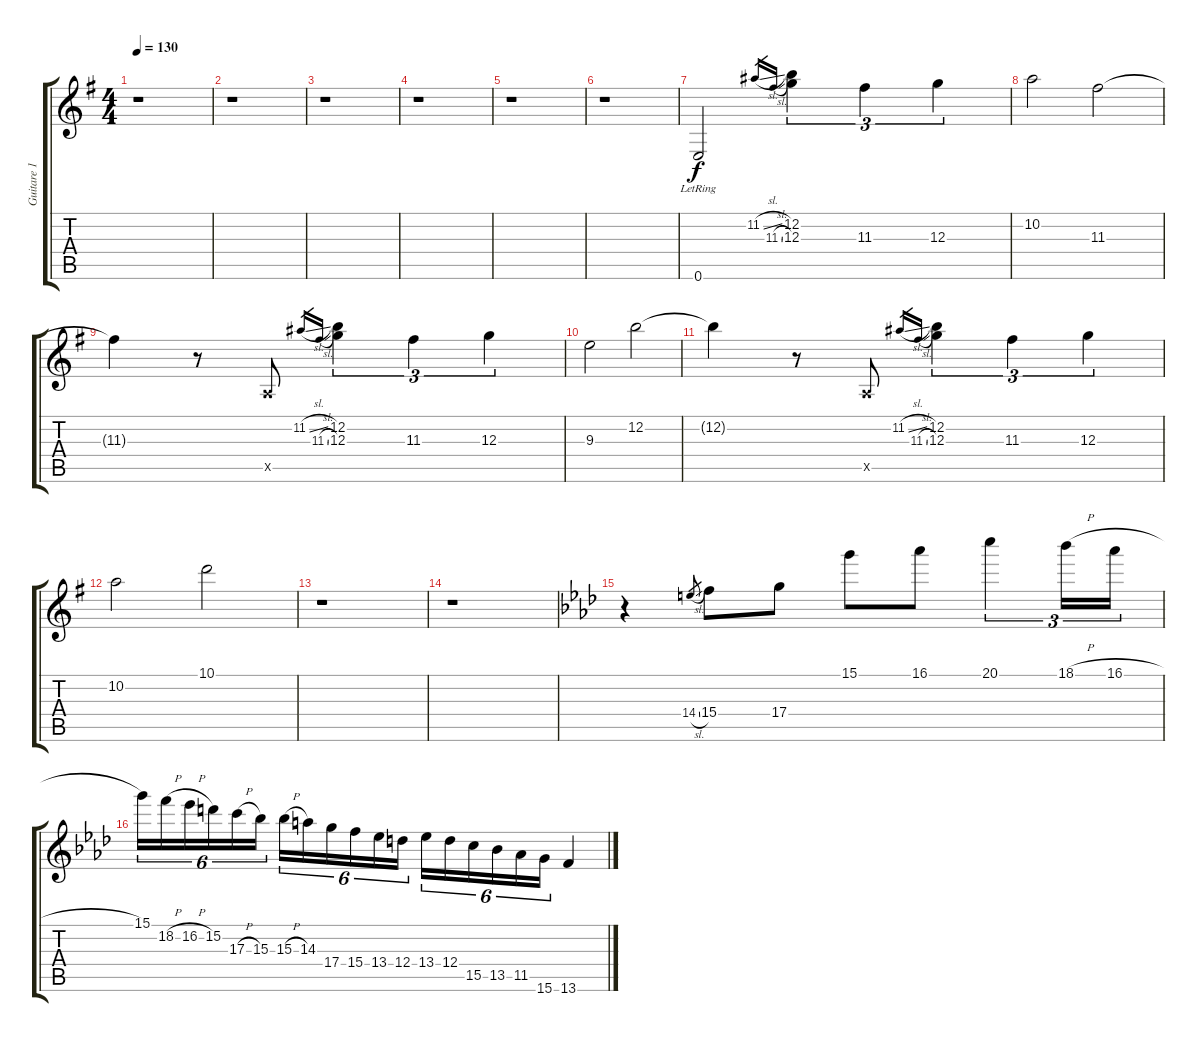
\track ("Guitare 1" "Guitare 1") {instrument distortionguitar}
\staff {score tabs}
\tuning (E4 B3 G3 D3 A2 E2) {hide}
\ts (4 4)
\tempo 130
\clef g2
\ks g
r.1{dy f} |
r.1 |
r.1 |
r.1 |
r.1 |
r.1 |
0.6{lr}.2{instrument electricguitarclean} 11.2{sl}.16{gr} 11.3{sl}.16{gr} (12.2 12.3).4{tu (3 2)} 11.3.4{tu (3 2)} 12.3.4{tu (3 2)} |
10.2.2 11.3.2 |
11.3{t}.4 r.8 0.5{x}.8 11.2{sl}.16{gr} 11.3{sl}.16{gr} (12.2 12.3).4{tu (3 2)} 11.3.4{tu (3 2)} 12.3.4{tu (3 2)} |
9.3.2 12.2.2 |
12.2{t}.4 r.8 0.5{x}.8 11.2{sl}.16{gr} 11.3{sl}.16{gr} (12.2 12.3).4{tu (3 2)} 11.3.4{tu (3 2)} 12.3.4{tu (3 2)} |
10.2.2 10.1.2 |
r.1{volume 16 instrument distortionguitar} |
r.1 |
\ks ab
r.4 14.4{sl}.8{gr} 15.4.8 17.4.8 15.1.8 16.1.8 20.1.4{tu (3 2)} 18.1{h}.16{tu (3 2)} 16.1{h}.16{tu (3 2)} |
15.1.16{tu (6 4)} 18.2{h}.16{tu (6 4)} 16.2{h}.16{tu (6 4)} 15.2.16{tu (6 4)} 17.3{h}.16{tu (6 4)} 15.3.16{tu (6 4)} 15.3{h}.16{tu (6 4)} 14.3.16{tu (6 4)} 17.4.16{tu (6 4)} 15.4.16{tu (6 4)} 13.4.16{tu (6 4)} 12.4.16{tu (6 4)} 13.4.16{tu (6 4)} 12.4.16{tu (6 4)} 15.5.16{tu (6 4)} 13.5.16{tu (6 4)} 11.5.16{tu (6 4)} 15.6.16{tu (6 4)} 13.6.4
